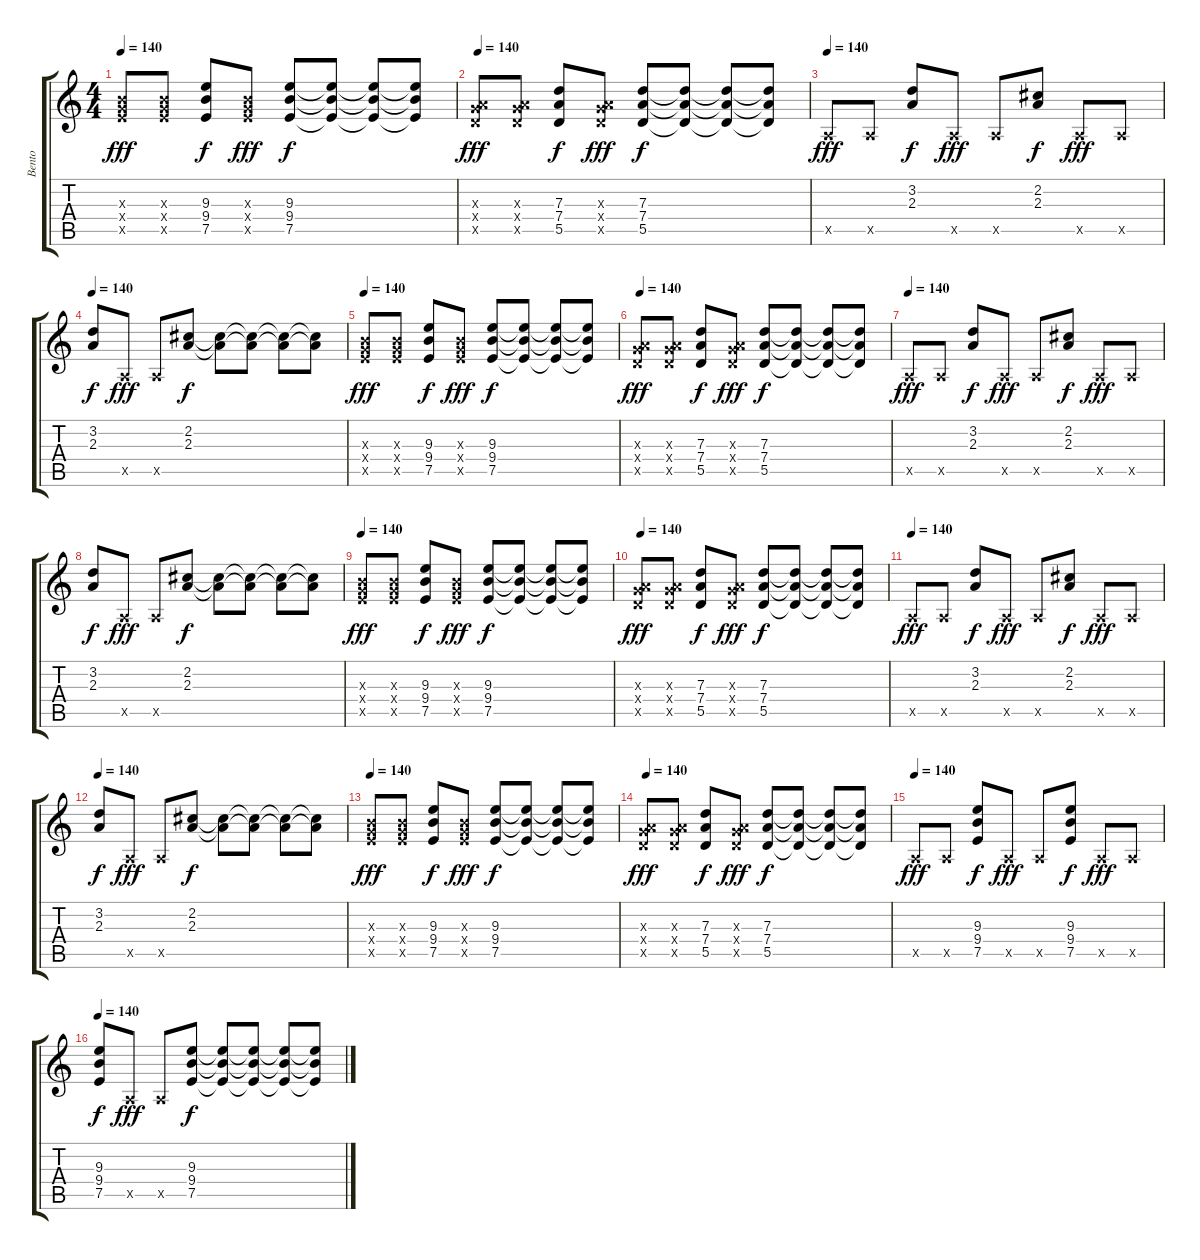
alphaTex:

\track ("Bento" "Bento") {instrument distortionguitar}
\staff {score tabs}
\tuning (E4 B3 G3 D3 A2 E2) {hide}
\ts (4 4)
\tempo 140
\clef g2
\ks c
(0.3{x} 9.4{x} 7.5{x}).8{dy fff instrument distortionguitar} (0.3{x} 9.4{x} 7.5{x}).8 (9.3 9.4 7.5).8{dy f} (0.3{x} 9.4{x} 7.5{x}).8{dy fff} (9.3 9.4 7.5).8{dy f} (9.3{t} 9.4{t} 7.5{t}).8 (9.3{t} 9.4{t} 7.5{t}).8 (9.3{t} 9.4{t} 7.5{t}).8 |
\tempo 140
(0.3{x} 7.4{x} 5.5{x}).8{dy fff} (0.3{x} 7.4{x} 5.5{x}).8 (7.3 7.4 5.5).8{dy f} (0.3{x} 7.4{x} 5.5{x}).8{dy fff} (7.3 7.4 5.5).8{dy f} (7.3{t} 7.4{t} 5.5{t}).8 (7.3{t} 7.4{t} 5.5{t}).8 (7.3{t} 7.4{t} 5.5{t}).8 |
\tempo 140
0.5{x}.8{dy fff} 0.5{x}.8 (3.2 2.3).8{dy f} 0.5{x}.8{dy fff} 0.5{x}.8 (2.2 2.3).8{dy f} 0.5{x}.8{dy fff} 0.5{x}.8 |
\tempo 140
(3.2 2.3).8{dy f} 0.5{x}.8{dy fff} 0.5{x}.8 (2.2 2.3).8{dy f} (2.2{t} 2.3{t}).8 (2.2{t} 2.3{t}).8 (2.2{t} 2.3{t}).8 (2.2{t} 2.3{t}).8 |
\tempo 140
(0.3{x} 9.4{x} 7.5{x}).8{dy fff instrument distortionguitar} (0.3{x} 9.4{x} 7.5{x}).8 (9.3 9.4 7.5).8{dy f} (0.3{x} 9.4{x} 7.5{x}).8{dy fff} (9.3 9.4 7.5).8{dy f} (9.3{t} 9.4{t} 7.5{t}).8 (9.3{t} 9.4{t} 7.5{t}).8 (9.3{t} 9.4{t} 7.5{t}).8 |
\tempo 140
(0.3{x} 7.4{x} 5.5{x}).8{dy fff} (0.3{x} 7.4{x} 5.5{x}).8 (7.3 7.4 5.5).8{dy f} (0.3{x} 7.4{x} 5.5{x}).8{dy fff} (7.3 7.4 5.5).8{dy f} (7.3{t} 7.4{t} 5.5{t}).8 (7.3{t} 7.4{t} 5.5{t}).8 (7.3{t} 7.4{t} 5.5{t}).8 |
\tempo 140
0.5{x}.8{dy fff} 0.5{x}.8 (3.2 2.3).8{dy f} 0.5{x}.8{dy fff} 0.5{x}.8 (2.2 2.3).8{dy f} 0.5{x}.8{dy fff} 0.5{x}.8 |
(3.2 2.3).8{dy f} 0.5{x}.8{dy fff} 0.5{x}.8 (2.2 2.3).8{dy f} (2.2{t} 2.3{t}).8 (2.2{t} 2.3{t}).8 (2.2{t} 2.3{t}).8 (2.2{t} 2.3{t}).8 |
\tempo 140
(0.3{x} 9.4{x} 7.5{x}).8{dy fff instrument distortionguitar} (0.3{x} 9.4{x} 7.5{x}).8 (9.3 9.4 7.5).8{dy f} (0.3{x} 9.4{x} 7.5{x}).8{dy fff} (9.3 9.4 7.5).8{dy f} (9.3{t} 9.4{t} 7.5{t}).8 (9.3{t} 9.4{t} 7.5{t}).8 (9.3{t} 9.4{t} 7.5{t}).8 |
\tempo 140
(0.3{x} 7.4{x} 5.5{x}).8{dy fff} (0.3{x} 7.4{x} 5.5{x}).8 (7.3 7.4 5.5).8{dy f} (0.3{x} 7.4{x} 5.5{x}).8{dy fff} (7.3 7.4 5.5).8{dy f} (7.3{t} 7.4{t} 5.5{t}).8 (7.3{t} 7.4{t} 5.5{t}).8 (7.3{t} 7.4{t} 5.5{t}).8 |
\tempo 140
0.5{x}.8{dy fff} 0.5{x}.8 (3.2 2.3).8{dy f} 0.5{x}.8{dy fff} 0.5{x}.8 (2.2 2.3).8{dy f} 0.5{x}.8{dy fff} 0.5{x}.8 |
\tempo 140
(3.2 2.3).8{dy f} 0.5{x}.8{dy fff} 0.5{x}.8 (2.2 2.3).8{dy f} (2.2{t} 2.3{t}).8 (2.2{t} 2.3{t}).8 (2.2{t} 2.3{t}).8 (2.2{t} 2.3{t}).8 |
\tempo 140
(0.3{x} 9.4{x} 7.5{x}).8{dy fff} (0.3{x} 9.4{x} 7.5{x}).8 (9.3 9.4 7.5).8{dy f} (0.3{x} 9.4{x} 7.5{x}).8{dy fff} (9.3 9.4 7.5).8{dy f} (9.3{t} 9.4{t} 7.5{t}).8 (9.3{t} 9.4{t} 7.5{t}).8 (9.3{t} 9.4{t} 7.5{t}).8 |
\tempo 140
(0.3{x} 7.4{x} 5.5{x}).8{dy fff} (0.3{x} 7.4{x} 5.5{x}).8 (7.3 7.4 5.5).8{dy f} (0.3{x} 7.4{x} 5.5{x}).8{dy fff} (7.3 7.4 5.5).8{dy f} (7.3{t} 7.4{t} 5.5{t}).8 (7.3{t} 7.4{t} 5.5{t}).8 (7.3{t} 7.4{t} 5.5{t}).8 |
\tempo 140
0.5{x}.8{dy fff} 0.5{x}.8 (9.3 9.4 7.5).8{dy f} 0.5{x}.8{dy fff} 0.5{x}.8 (9.3 9.4 7.5).8{dy f} 0.5{x}.8{dy fff} 0.5{x}.8 |
\tempo 140
(9.3 9.4 7.5).8{dy f} 0.5{x}.8{dy fff} 0.5{x}.8 (9.3 9.4 7.5).8{dy f} (9.3{t} 9.4{t} 7.5{t}).8 (9.3{t} 9.4{t} 7.5{t}).8 (9.3{t} 9.4{t} 7.5{t}).8 (9.3{t} 9.4{t} 7.5{t}).8
